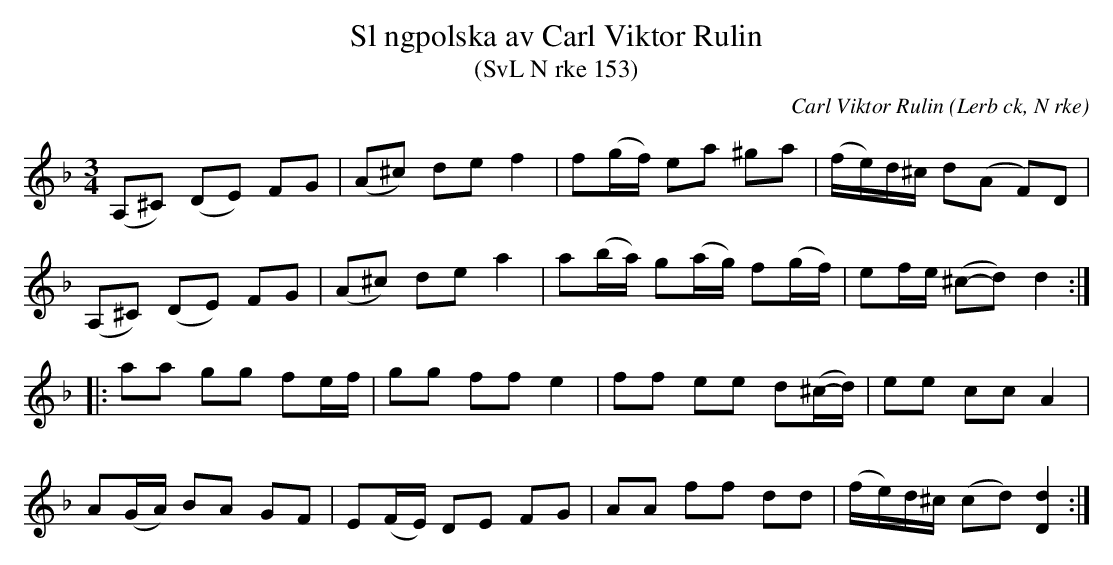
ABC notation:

X:1
Q: 100
T:Sl ngpolska av Carl Viktor Rulin
T:(SvL N rke 153)
L:1/8
M:3/4
O: Lerb ck, N rke
C: Carl Viktor Rulin
K:Dm
(A,-^C) (D-E) FG | (A-^c) de f2 | f(g/-f/) ea ^ga | (f/-e/)d/^c/ d(A- F)D |
(A,-^C) (D-E) FG | (A-^c) de a2 | a(b/-a/) g(a/-g/) f(g/-f/) | ef/e/ (^c-d) d2 ::
aa gg fe/f/ | gg ff e2 | ff ee d(^c/-d/) | ee cc A2 |
A(G/-A/) BA GF | E(F/-E/) DE FG | AA ff dd | (f/-e/)d/^c/ (c-d) [Dd]2 :|
